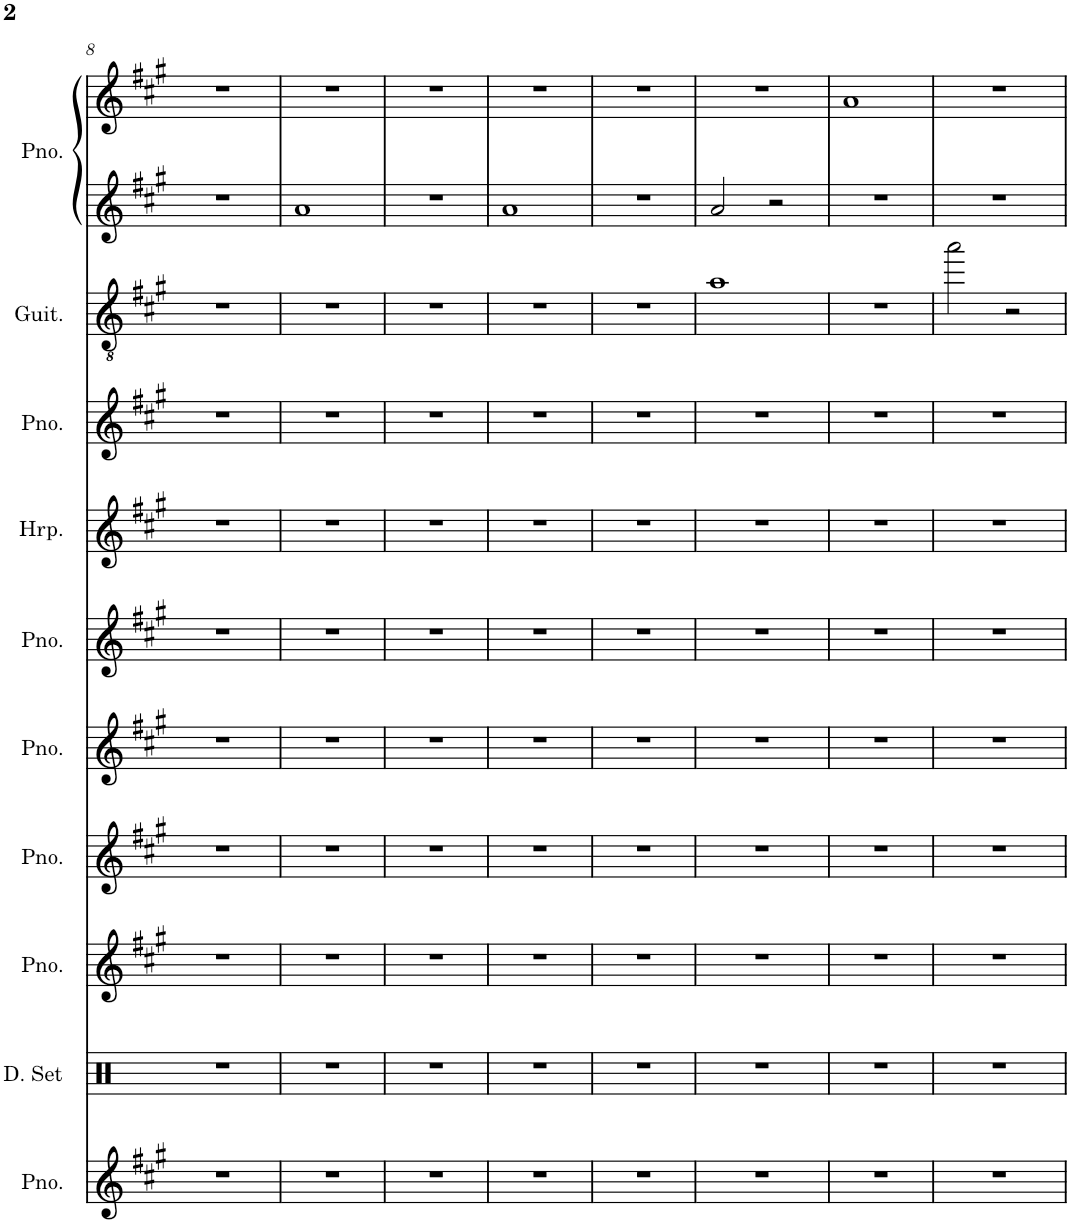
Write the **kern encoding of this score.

**kern	**kern	**kern	**kern	**kern	**kern	**kern	**kern	**kern	**kern	**kern
*part10	*part9	*part8	*part7	*part6	*part5	*part4	*part3	*part2	*part1	*part1
*staff11	*staff10	*staff9	*staff8	*staff7	*staff6	*staff5	*staff4	*staff3	*staff2	*staff1
*I"Piano	*I"Drumset	*I"Piano	*I"Piano	*I"Piano	*I"Piano	*I"Harp	*I"Piano	*I"Classical Guitar	*I"Piano	*
*I'Pno.	*I'D. Set	*I'Pno.	*I'Pno.	*I'Pno.	*I'Pno.	*I'Hrp.	*I'Pno.	*I'Guit.	*I'Pno.	*
!!LO:PB:g=z
*clefG2	*clefX	*clefG2	*clefG2	*clefG2	*clefG2	*clefG2	*clefG2	*clefGv2	*clefG2	*clefG2
*k[f#c#g#]	*k[]	*k[f#c#g#]	*k[f#c#g#]	*k[f#c#g#]	*k[f#c#g#]	*k[f#c#g#]	*k[f#c#g#]	*k[f#c#g#]	*k[f#c#g#]	*k[f#c#g#]
*M4/4	*M4/4	*M4/4	*M4/4	*M4/4	*M4/4	*M4/4	*M4/4	*M4/4	*M4/4	*M4/4
=8	=8	=8	=8	=8	=8	=8	=8	=8	=8	=8
1r	1r	1r	1r	1r	1r	1r	1r	1r	1r	1r
=9	=9	=9	=9	=9	=9	=9	=9	=9	=9	=9
1r	1r	1r	1r	1r	1r	1r	1r	1r	1a	1r
=10	=10	=10	=10	=10	=10	=10	=10	=10	=10	=10
1r	1r	1r	1r	1r	1r	1r	1r	1r	1r	1r
=11	=11	=11	=11	=11	=11	=11	=11	=11	=11	=11
1r	1r	1r	1r	1r	1r	1r	1r	1r	1a	1r
=12	=12	=12	=12	=12	=12	=12	=12	=12	=12	=12
1r	1r	1r	1r	1r	1r	1r	1r	1r	1r	1r
=13	=13	=13	=13	=13	=13	=13	=13	=13	=13	=13
1r	1r	1r	1r	1r	1r	1r	1r	1a	2a/	1r
.	.	.	.	.	.	.	.	.	2r	.
=14	=14	=14	=14	=14	=14	=14	=14	=14	=14	=14
1r	1r	1r	1r	1r	1r	1r	1r	1r	1r	1a
=15	=15	=15	=15	=15	=15	=15	=15	=15	=15	=15
1r	1r	1r	1r	1r	1r	1r	1r	2aa\	1r	1r
.	.	.	.	.	.	.	.	2r	.	.
=	=	=	=	=	=	=	=	=	=	=
*-	*-	*-	*-	*-	*-	*-	*-	*-	*-	*-
